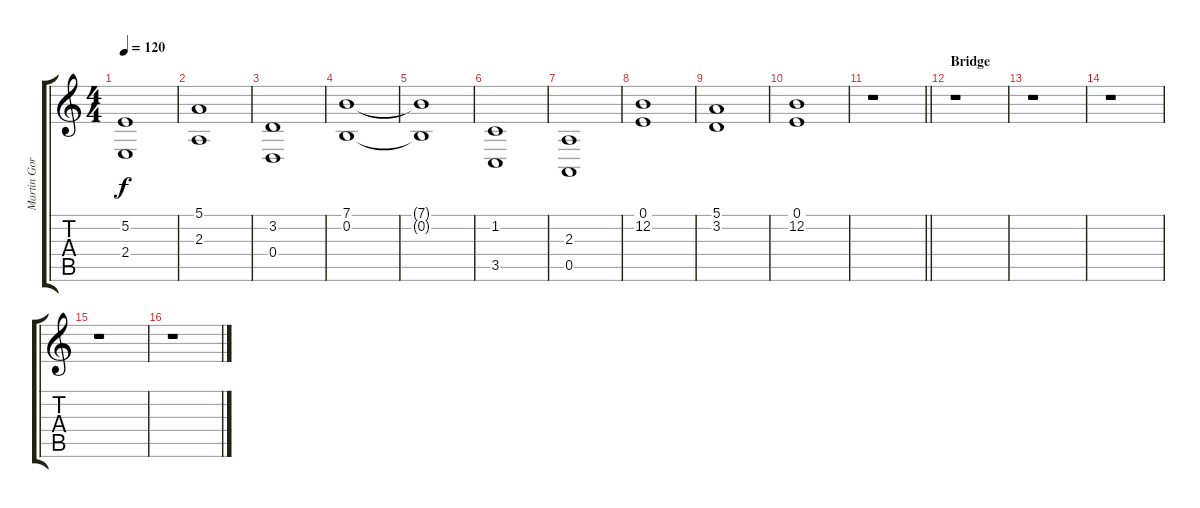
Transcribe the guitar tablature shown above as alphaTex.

\track ("Martin Gore - Synth II" "Martin Gor") {instrument fx4atmosphere}
\staff {score tabs}
\tuning (E4 B3 G3 D3 A2 E2) {hide}
\ts (4 4)
\tempo 120
\clef g2
\ks c
(5.2{t} 2.4{t}).1{dy f} |
(5.1 2.3).1 |
(3.2 0.4).1 |
(7.1 0.2).1 |
(7.1{t} 0.2{t}).1 |
(1.2 3.5).1 |
(2.3 0.5).1 |
(0.1 12.2).1 |
(5.1 3.2).1 |
(0.1 12.2).1 |
\barLineRight lightlight
r.1 |
\section ("" "Bridge")
r.1 |
r.1 |
r.1 |
r.1 |
r.1
